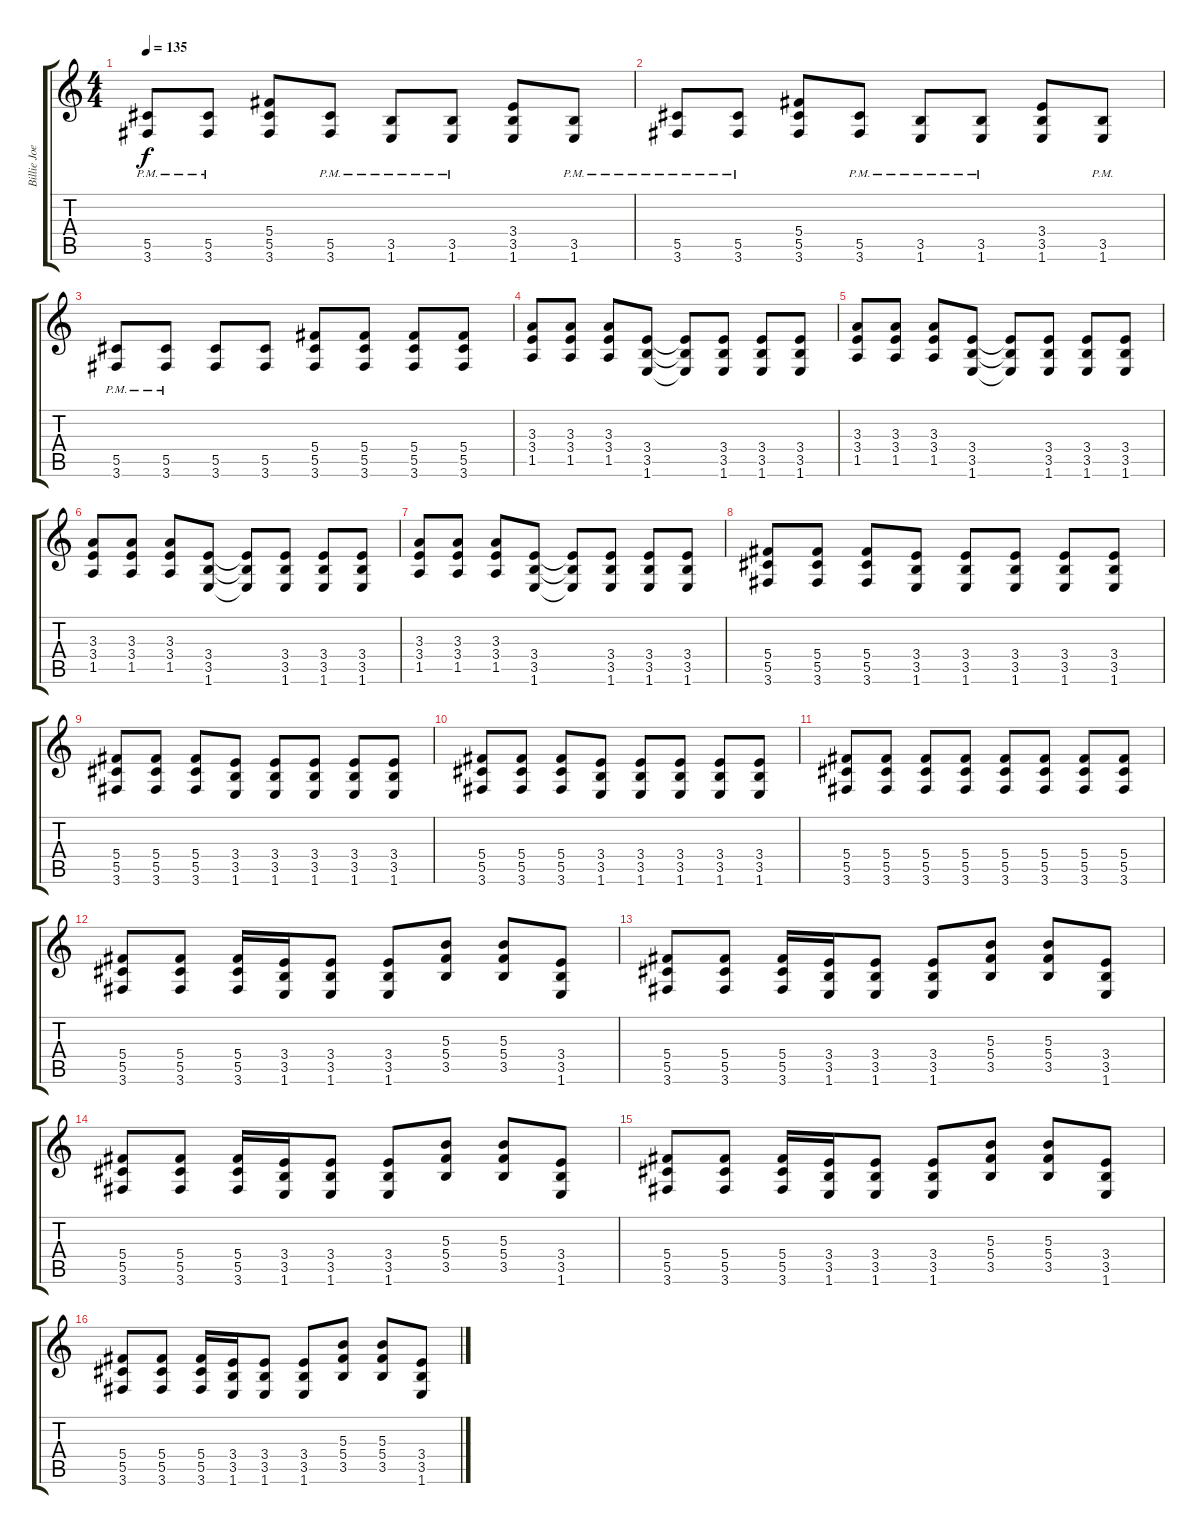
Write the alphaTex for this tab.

\track ("Billie Joe - Guitar 2" "Billie Joe") {instrument distortionguitar}
\staff {score tabs}
\tuning (Eb4 Bb3 Gb3 Db3 Ab2 Eb2) {hide}
\ts (4 4)
\tempo 135
\clef g2
\ks c
(5.5{pm} 3.6{pm}).8{dy f} (5.5{pm} 3.6{pm}).8 (5.4 5.5 3.6).8 (5.5{pm} 3.6{pm}).8 (3.5{pm} 1.6{pm}).8 (3.5{pm} 1.6{pm}).8 (3.4 3.5 1.6).8 (3.5{pm} 1.6{pm}).8 |
(5.5{pm} 3.6{pm}).8 (5.5{pm} 3.6{pm}).8 (5.4 5.5 3.6).8 (5.5{pm} 3.6{pm}).8 (3.5{pm} 1.6{pm}).8 (3.5{pm} 1.6{pm}).8 (3.4 3.5 1.6).8 (3.5{pm} 1.6{pm}).8 |
(5.5{pm} 3.6{pm}).8 (5.5{pm} 3.6{pm}).8 (5.5 3.6).8 (5.5 3.6).8 (5.4 5.5 3.6).8 (5.4 5.5 3.6).8 (5.4 5.5 3.6).8 (5.4 5.5 3.6).8 |
(3.3 3.4 1.5).8 (3.3 3.4 1.5).8 (3.3 3.4 1.5).8 (3.4 3.5 1.6).8 (3.4{t} 3.5{t} 1.6{t}).8 (3.4 3.5 1.6).8 (3.4 3.5 1.6).8 (3.4 3.5 1.6).8 |
(3.3 3.4 1.5).8 (3.3 3.4 1.5).8 (3.3 3.4 1.5).8 (3.4 3.5 1.6).8 (3.4{t} 3.5{t} 1.6{t}).8 (3.4 3.5 1.6).8 (3.4 3.5 1.6).8 (3.4 3.5 1.6).8 |
(3.3 3.4 1.5).8 (3.3 3.4 1.5).8 (3.3 3.4 1.5).8 (3.4 3.5 1.6).8 (3.4{t} 3.5{t} 1.6{t}).8 (3.4 3.5 1.6).8 (3.4 3.5 1.6).8 (3.4 3.5 1.6).8 |
(3.3 3.4 1.5).8 (3.3 3.4 1.5).8 (3.3 3.4 1.5).8 (3.4 3.5 1.6).8 (3.4{t} 3.5{t} 1.6{t}).8 (3.4 3.5 1.6).8 (3.4 3.5 1.6).8 (3.4 3.5 1.6).8 |
(5.4 5.5 3.6).8 (5.4 5.5 3.6).8 (5.4 5.5 3.6).8 (3.4 3.5 1.6).8 (3.4 3.5 1.6).8 (3.4 3.5 1.6).8 (3.4 3.5 1.6).8 (3.4 3.5 1.6).8 |
(5.4 5.5 3.6).8 (5.4 5.5 3.6).8 (5.4 5.5 3.6).8 (3.4 3.5 1.6).8 (3.4 3.5 1.6).8 (3.4 3.5 1.6).8 (3.4 3.5 1.6).8 (3.4 3.5 1.6).8 |
(5.4 5.5 3.6).8 (5.4 5.5 3.6).8 (5.4 5.5 3.6).8 (3.4 3.5 1.6).8 (3.4 3.5 1.6).8 (3.4 3.5 1.6).8 (3.4 3.5 1.6).8 (3.4 3.5 1.6).8 |
(5.4 5.5 3.6).8 (5.4 5.5 3.6).8 (5.4 5.5 3.6).8 (5.4 5.5 3.6).8 (5.4 5.5 3.6).8 (5.4 5.5 3.6).8 (5.4 5.5 3.6).8 (5.4 5.5 3.6).8 |
(5.4 5.5 3.6).8 (5.4 5.5 3.6).8 (5.4 5.5 3.6).16 (3.4 3.5 1.6).16 (3.4 3.5 1.6).8 (3.4 3.5 1.6).8 (5.3 5.4 3.5).8 (5.3 5.4 3.5).8 (3.4 3.5 1.6).8 |
(5.4 5.5 3.6).8 (5.4 5.5 3.6).8 (5.4 5.5 3.6).16 (3.4 3.5 1.6).16 (3.4 3.5 1.6).8 (3.4 3.5 1.6).8 (5.3 5.4 3.5).8 (5.3 5.4 3.5).8 (3.4 3.5 1.6).8 |
(5.4 5.5 3.6).8 (5.4 5.5 3.6).8 (5.4 5.5 3.6).16 (3.4 3.5 1.6).16 (3.4 3.5 1.6).8 (3.4 3.5 1.6).8 (5.3 5.4 3.5).8 (5.3 5.4 3.5).8 (3.4 3.5 1.6).8 |
(5.4 5.5 3.6).8 (5.4 5.5 3.6).8 (5.4 5.5 3.6).16 (3.4 3.5 1.6).16 (3.4 3.5 1.6).8 (3.4 3.5 1.6).8 (5.3 5.4 3.5).8 (5.3 5.4 3.5).8 (3.4 3.5 1.6).8 |
(5.4 5.5 3.6).8 (5.4 5.5 3.6).8 (5.4 5.5 3.6).16 (3.4 3.5 1.6).16 (3.4 3.5 1.6).8 (3.4 3.5 1.6).8 (5.3 5.4 3.5).8 (5.3 5.4 3.5).8 (3.4 3.5 1.6).8
